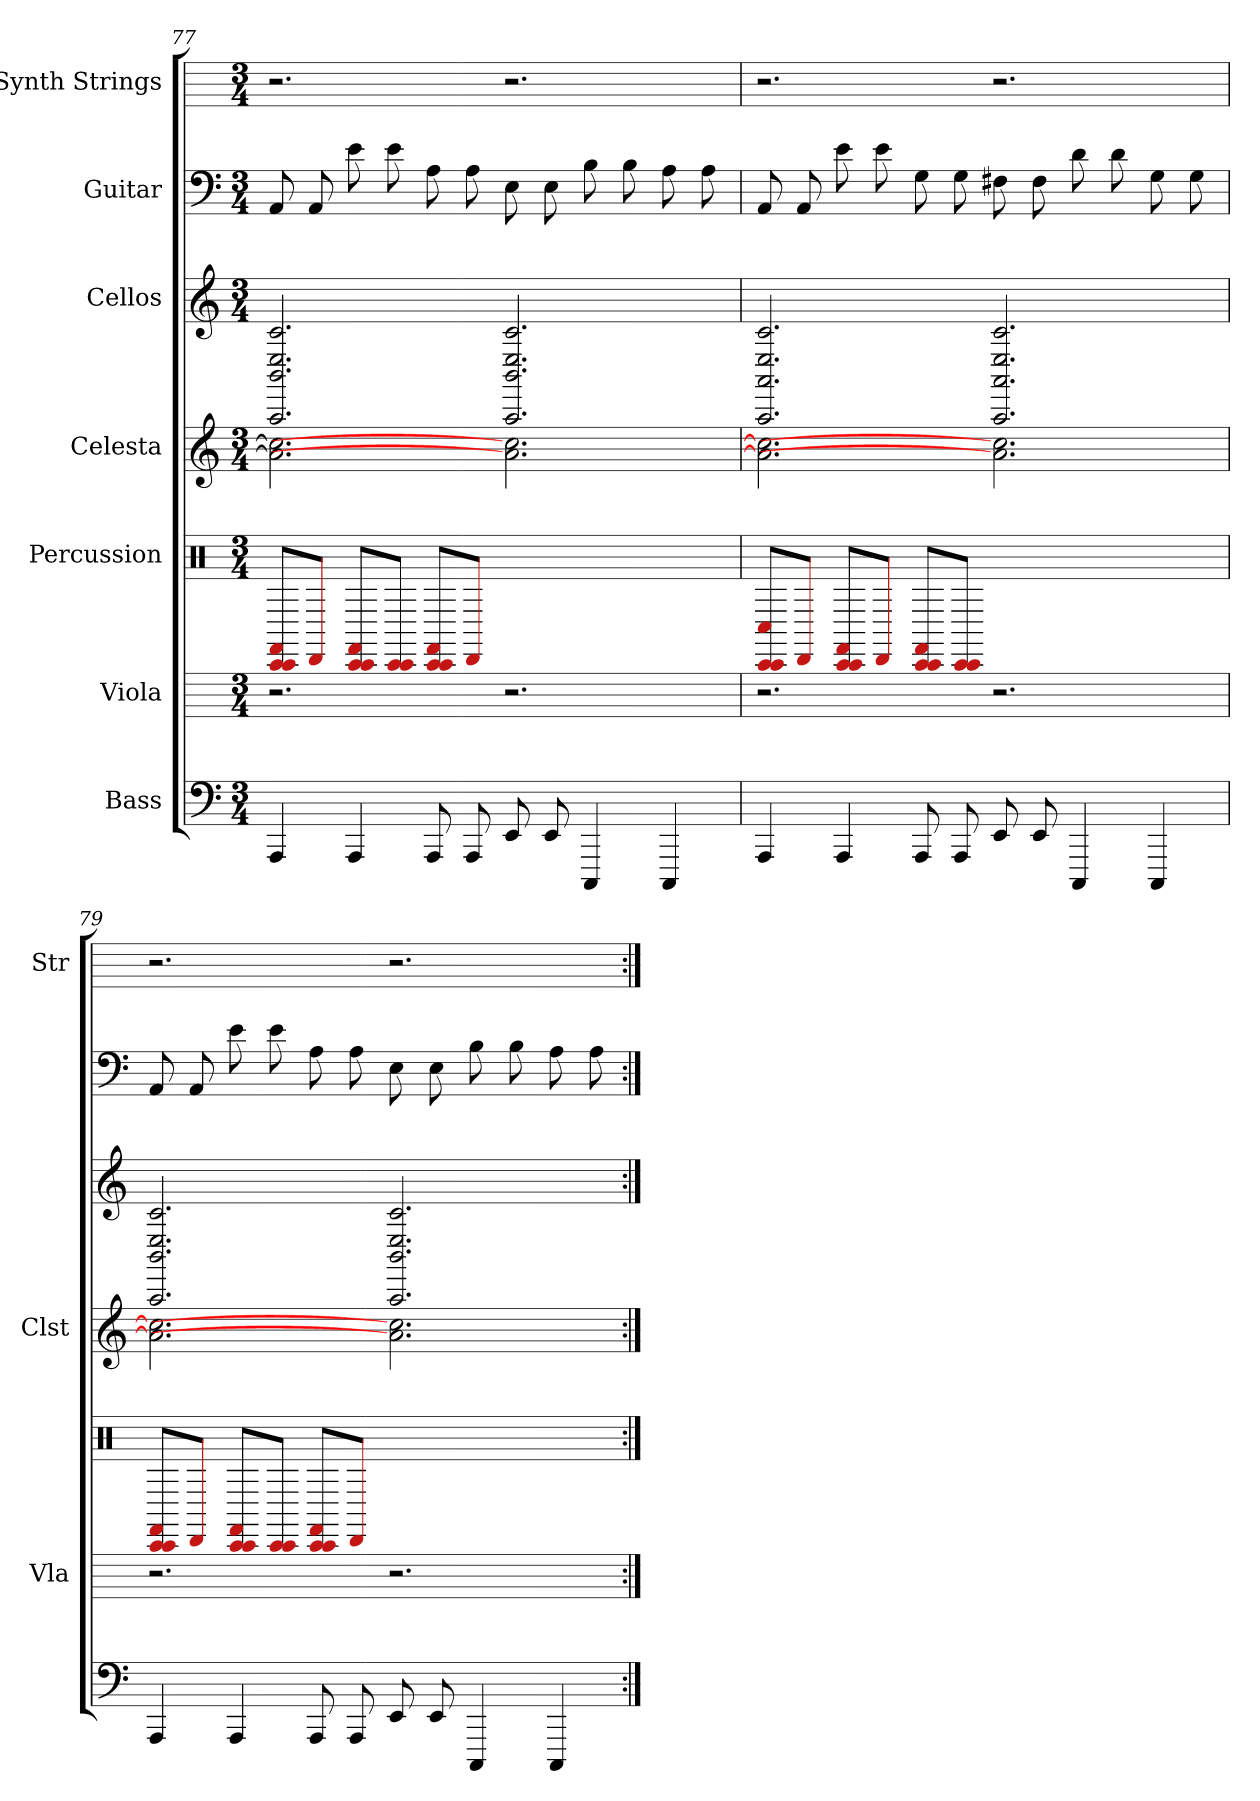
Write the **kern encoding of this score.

**kern	**kern	**kern	**kern	**kern	**kern	**kern
*part7	*part6	*part5	*part4	*part3	*part2	*part1
*staff7	*staff6	*staff5	*staff4	*staff3	*staff2	*staff1
*I"Bass	*I"Viola	*I"Percussion	*I"Celesta	*I"Cellos	*I"Guitar	*I"Synth Strings
*	*I'Vla	*	*I'Clst	*	*	*I'Str
*	*	*clefX	*	*	*	*
*k[]	*k[]	*k[]	*k[]	*k[]	*k[]	*k[]
*M3/4	*M3/4	*M3/4	*M3/4	*M3/4	*M3/4	*M3/4
=77	=77	=77	=77	=77	=77	=77
4AAA	2.r	8FF#/ 8CC/ 8CC/L	2.a] 2.cc]	2.c 2.E 2.BB 2.AAA	8AA	2.r
.	.	8DD/J	.	.	8AA	.
4AAA	.	8FF#/ 8CC/ 8CC/L	.	.	8e	.
.	.	8CC/ 8CC/J	.	.	8e	.
8AAA	.	8FF#/ 8CC/ 8CC/L	.	.	8A	.
8AAA	.	8DD/J	.	.	8A	.
8EE	2.r	2.ryy	2.a] 2.cc]	2.c 2.E 2.BB 2.AAA	8E	2.r
8EE	.	.	.	.	8E	.
4CCC	.	.	.	.	8B	.
.	.	.	.	.	8B	.
4CCC	.	.	.	.	8A	.
.	.	.	.	.	8A	.
=78	=78	=78	=78	=78	=78	=78
4AAA	2.r	8C#/ 8CC/ 8CC/L	2.a] 2.cc]	2.c 2.E 2.AA 2.AAA	8AA	2.r
.	.	8DD/J	.	.	8AA	.
4AAA	.	8FF#/ 8CC/ 8CC/L	.	.	8e	.
.	.	8DD/J	.	.	8e	.
8AAA	.	8FF#/ 8CC/ 8CC/L	.	.	8G	.
8AAA	.	8CC/ 8CC/J	.	.	8G	.
8EE	2.r	2.ryy	2.a] 2.cc]	2.c 2.E 2.AA 2.AAA	8F#	2.r
8EE	.	.	.	.	8F#	.
4CCC	.	.	.	.	8d	.
.	.	.	.	.	8d	.
4CCC	.	.	.	.	8G	.
.	.	.	.	.	8G	.
=79	=79	=79	=79	=79	=79	=79
4AAA	2.r	8FF#/ 8CC/ 8CC/L	2.a] 2.cc]	2.c 2.E 2.BB 2.AAA	8AA	2.r
.	.	8DD/J	.	.	8AA	.
4AAA	.	8FF#/ 8CC/ 8CC/L	.	.	8e	.
.	.	8CC/ 8CC/J	.	.	8e	.
8AAA	.	8FF#/ 8CC/ 8CC/L	.	.	8A	.
8AAA	.	8DD/J	.	.	8A	.
8EE	2.r	2.ryy	2.a] 2.cc]	2.c 2.E 2.BB 2.AAA	8E	2.r
8EE	.	.	.	.	8E	.
4CCC	.	.	.	.	8B	.
.	.	.	.	.	8B	.
4CCC	.	.	.	.	8A	.
.	.	.	.	.	8A	.
=:|!	=:|!	=:|!	=:|!	=:|!	=:|!	=:|!
*-	*-	*-	*-	*-	*-	*-
